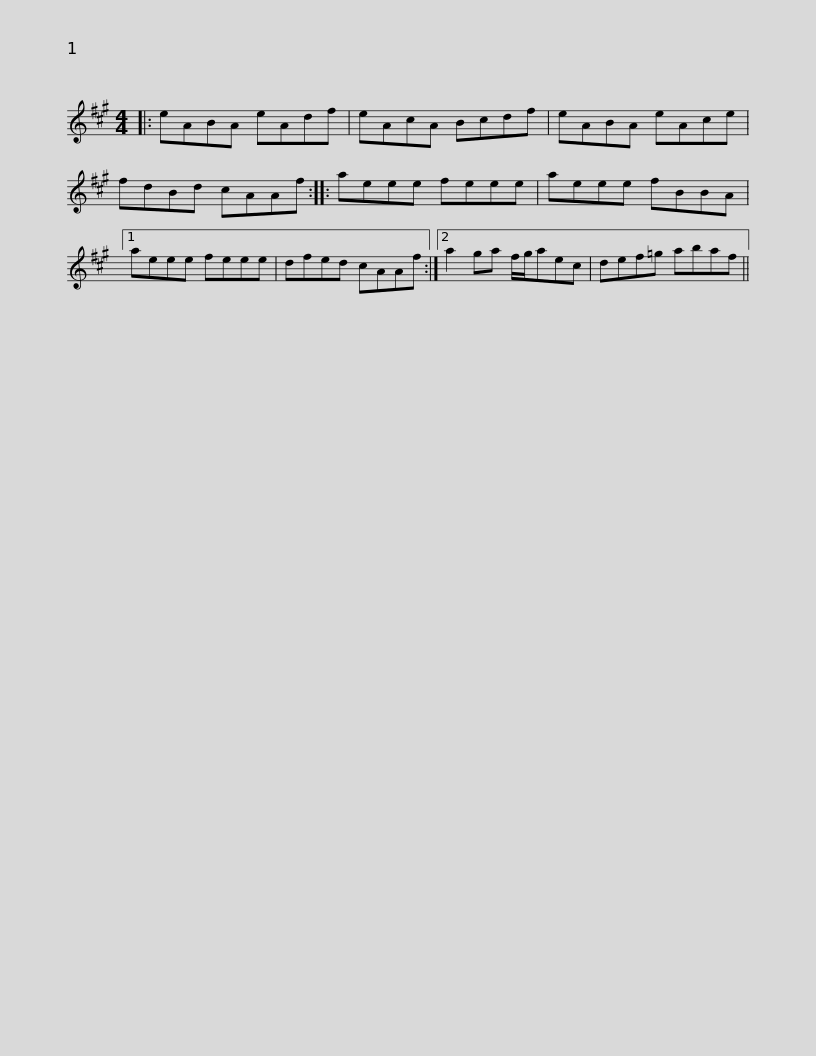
X:1
L:1/8
M:4/4
I:linebreak $
K:A
V:1 treble
V:1
|: eABA eAdf | eAcA Bcdf | eABA eAce | fdBd cAAf :: aeee feee |$ %5
 aeee fBBA |1 aeee feee | dfed cAAf :|2 a2 ga f/g/aec | def=g abaf || %10
